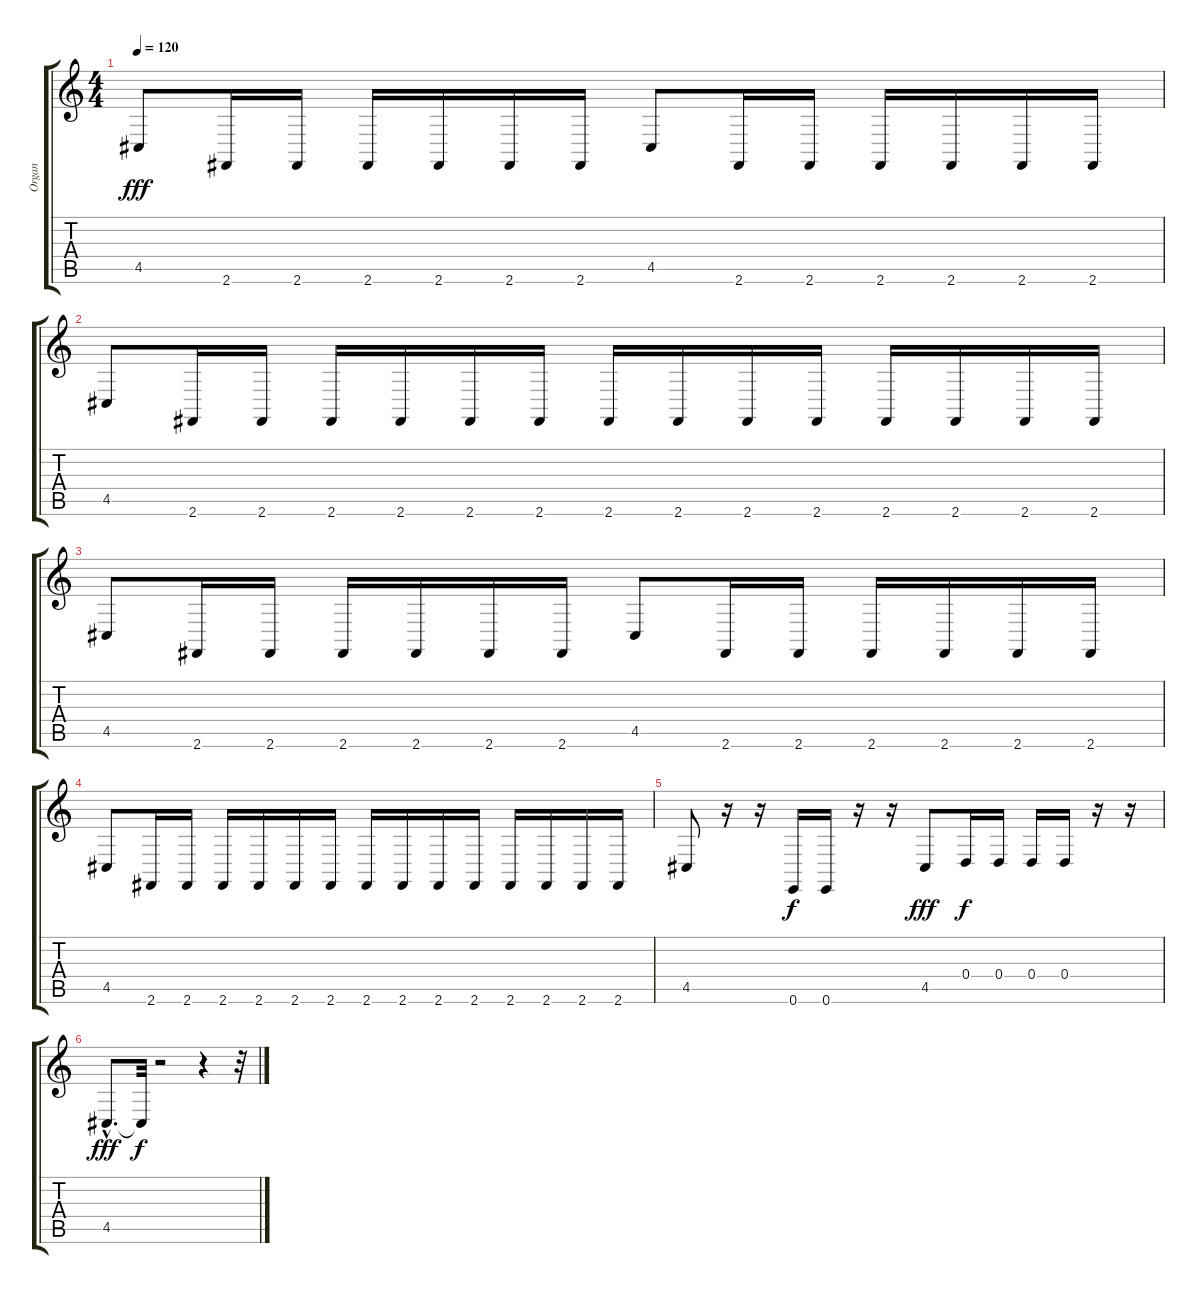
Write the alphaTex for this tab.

\track ("Organ" "Organ") {instrument drawbarorgan}
\staff {score tabs}
\tuning (E4 B3 G3 D3 A2 E2) {hide}
\ts (4 4)
\tempo 120
\clef g2
\ks c
4.5.8{dy fff} 2.6.16 2.6.16 2.6.16 2.6.16 2.6.16 2.6.16 4.5.8 2.6.16 2.6.16 2.6.16 2.6.16 2.6.16 2.6.16 |
4.5.8 2.6.16 2.6.16 2.6.16 2.6.16 2.6.16 2.6.16 2.6.16 2.6.16 2.6.16 2.6.16 2.6.16 2.6.16 2.6.16 2.6.16 |
4.5.8 2.6.16 2.6.16 2.6.16 2.6.16 2.6.16 2.6.16 4.5.8 2.6.16 2.6.16 2.6.16 2.6.16 2.6.16 2.6.16 |
4.5.8 2.6.16 2.6.16 2.6.16 2.6.16 2.6.16 2.6.16 2.6.16 2.6.16 2.6.16 2.6.16 2.6.16 2.6.16 2.6.16 2.6.16 |
4.5.8 r.16 r.16 0.6.16{dy f} 0.6.16 r.16 r.16 4.5.8{dy fff} 0.4.16{dy f} 0.4.16 0.4.16 0.4.16 r.16 r.16 |
4.5{hac}.8{d dy fff} 4.5{t}.32{dy f} r.2 r.4 r.32
